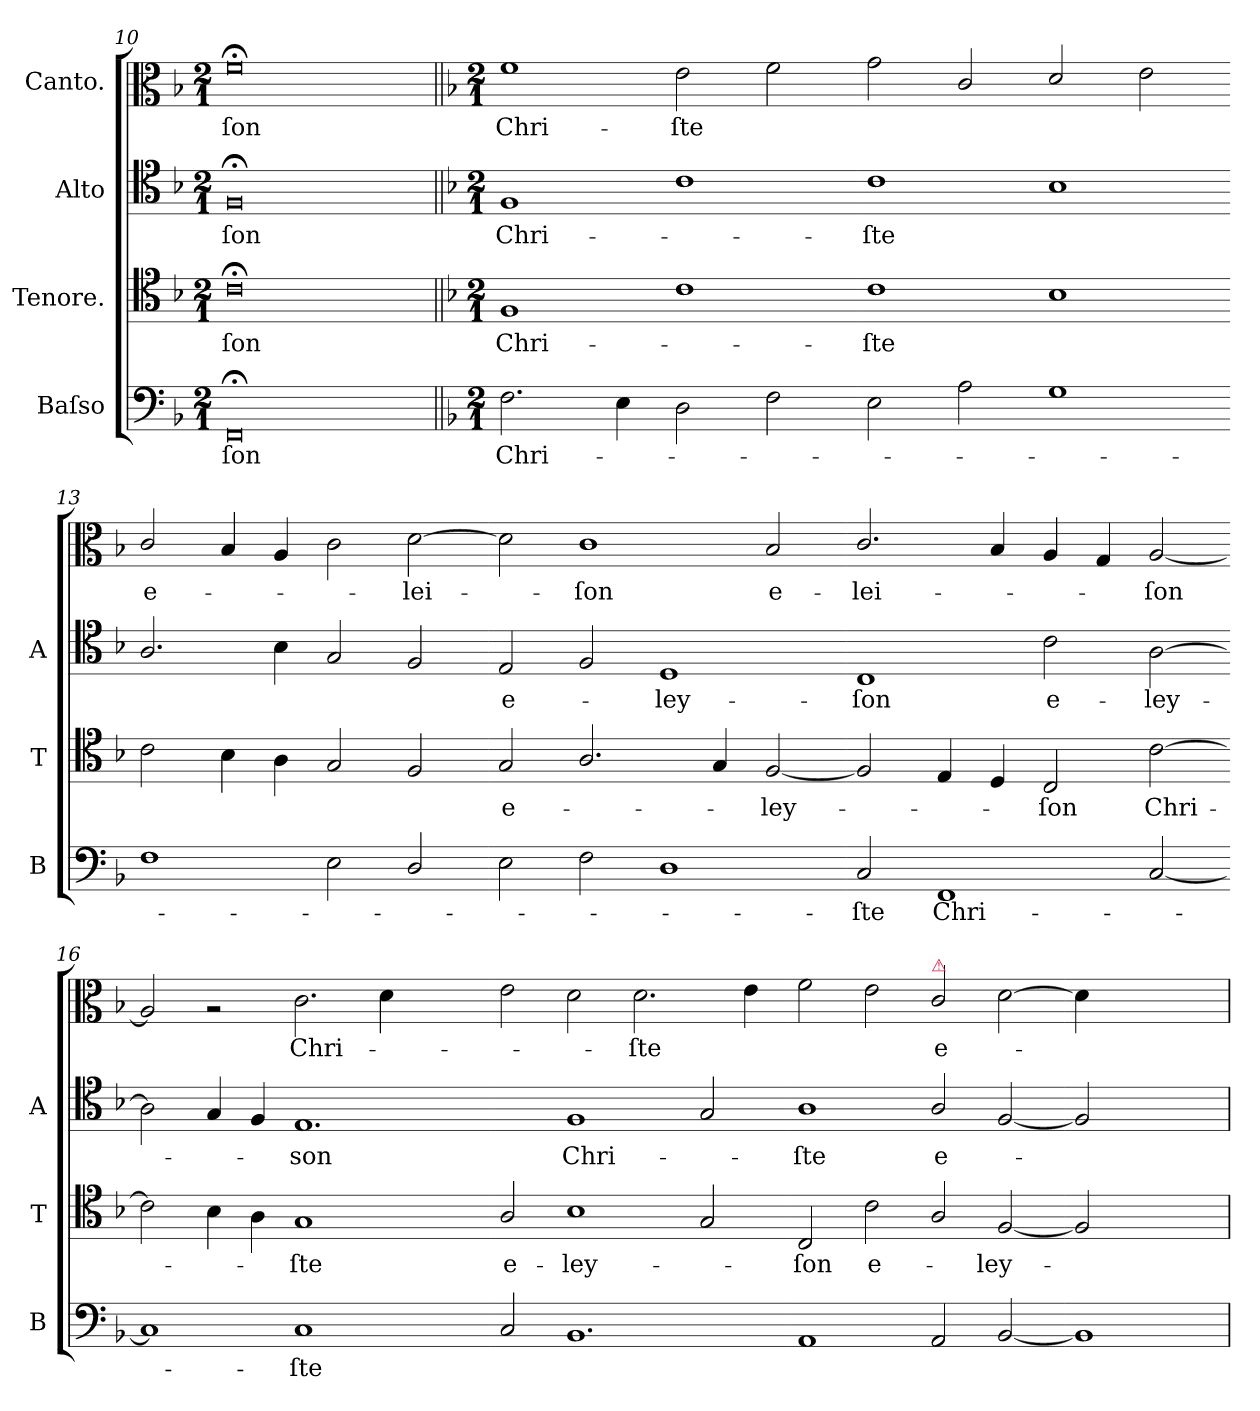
**kern	**text	**kern	**text	**kern	**text	**kern	**text
*part4	*part4	*part3	*part3	*part2	*part2	*part1	*part1
*staff4	*staff4	*staff3	*staff3	*staff2	*staff2	*staff1	*staff1
*I"Baſso	*	*I"Tenore.	*	*I"Alto	*	*I"Canto.	*
*I'B	*	*I'T	*	*I'A	*	*	*
*clefF4	*	*clefC4	*	*clefC4	*	*clefC3	*
*k[b-]	*	*k[b-]	*	*k[b-]	*	*k[b-]	*
*M2/1	*	*M2/1	*	*M2/1	*	*M2/1	*
=10	=10	=10	=10	=10	=10	=10	=10
!	!	!	!	!	!	!	!LO:LY:i
0FF;<;	-ſon	0c;<;	-ſon	0F;<;	-ſon	0f;<;	-ſon
=11||	=11||	=11||	=11||	=11||	=11||	=11||	=11||
*k[b-]	*	*k[b-]	*	*k[b-]	*	*k[b-]	*
*M2/1	*	*M2/1	*	*M2/1	*	*M2/1	*
2.F\	Chri-	1F	Chri-	1F	Chri-	1f	Chri-
4E\	.	.	.	.	.	.	.
2D\	.	1c	.	1c	.	2e\	-ſte
2F\	.	.	.	.	.	2f\	.
=12-	=12-	=12-	=12-	=12-	=12-	=12-	=12-
2E\	.	1c	-ſte	1c	-ſte	2g\	.
2A\	.	.	.	.	.	2c/	.
1G	.	1B-	.	1B-	.	2d/	.
.	.	.	.	.	.	2e\	.
=13-	=13-	=13-	=13-	=13-	=13-	=13-	=13-
1F	.	2c\	.	2.A/	.	2c/	e-
.	.	4B-\	.	.	.	4B-/	.
.	.	4A\	.	4B-\	.	4A/	.
2E\	.	2G/	.	2G/	.	2c\	.
2D/	.	2F/	.	2F/	.	[2d\	-lei-
=14-	=14-	=14-	=14-	=14-	=14-	=14-	=14-
2E\	.	2G/	e-	2E/	e-	2d\]	.
2F\	.	2.A/	.	2F/	.	1c	-ſon
1D	.	.	.	1D	-ley-	.	.
.	.	4G/	.	.	.	.	.
!	!	!	!	!	!	!	!LO:LY:i
.	.	[2F/	-ley-	.	.	2B-/	e-
=15-	=15-	=15-	=15-	=15-	=15-	=15-	=15-
!	!	!	!	!	!	!	!LO:LY:i
2C/	-ſte	2F/]	.	1C	-ſon	2.c/	-lei-
1FF	Chri-	4E/	.	.	.	.	.
.	.	4D/	.	.	.	4B-/	.
.	.	2C/	-ſon	2c\	e-	4A/	.
.	.	.	.	.	.	4G/	.
!	!	!	!LO:LY:i	!	!	!	!LO:LY:i
[2C/	.	[2c\	Chri-	[2A\	-ley-	[2A/	-ſon
=16-	=16-	=16-	=16-	=16-	=16-	=16-	=16-
1C/]	.	2c\]	.	2A\]	.	2A/]	.
.	.	4B-\	.	4G/	.	2rA	.
.	.	4A\	.	4F/	.	.	.
!	!	!	!LO:LY:i	!	!	!	!LO:LY:i
1C	-ſte	1G	-ſte	1.E	-son	2.c\	Chri-
.	.	.	.	.	.	4d\	.
2ryy	.	2ryy	.	.	.	2ryy	.
=17-	=17-	=17-	=17-	=17-	=17-	=17-	=17-
!	!	!	!LO:LY:i	!	!	!	!
2C/	.	2A/	e-	2ryy	.	2e\	.
!	!	!	!LO:LY:i	!	!	!	!
1.BB-	.	1B-	-ley-	1F	Chri-	2d\	.
!	!	!	!	!	!	!	!LO:LY:i
.	.	.	.	.	.	2.d\	-ſte
.	.	2G/	.	2G/	.	.	.
.	.	.	.	.	.	4e\	.
=18-	=18-	=18-	=18-	=18-	=18-	=18-	=18-
!	!	!	!LO:LY:i	!	!	!	!
1AA	.	2C/	ſon	1A	-ſte	2f\	.
!	!	!	!LO:LY:i	!	!	!	!
.	.	2c\	e-	.	.	2e\	.
!	!	!	!	!	!	!LO:TX:a:color=crimson:t=⚠	!
!	!	!	!	!	!	!	!LO:LY:i
2AA/	.	2A/	.	2A/	e-	2c/	e-
!	!	!	!LO:LY:i	!	!	!	!
[2BB-/	.	[2F/	-ley-	[2F/	.	[2d\	.
=19-	=19-	=19-	=19-	=19-	=19-	=19-	=19-
1BB-/]	.	2F/]	.	2F/]	.	4d\]	.
.	.	.	.	.	.	2.ryy	.
.	.	2ryy	.	2ryy	.	.	.
=	=	=	=	=	=	=	=
*-	*-	*-	*-	*-	*-	*-	*-
